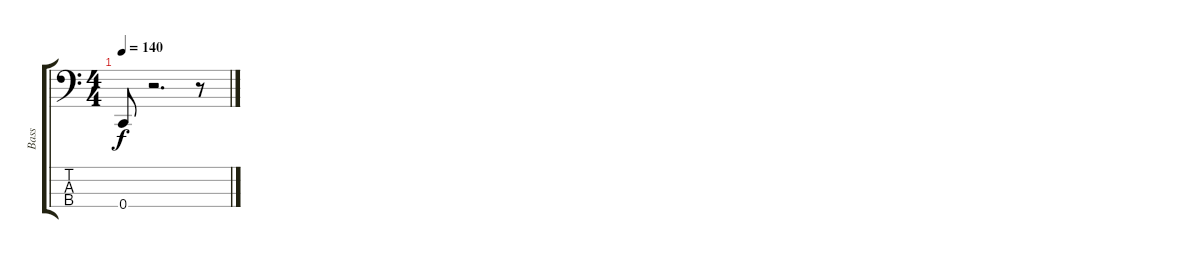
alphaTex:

\track ("Bass" "Bass") {instrument electricbassfinger}
\staff {score tabs}
\tuning (F2 C2 G1 C1) {hide}
\ts (4 4)
\tempo 140
\clef f4
\ks c
0.4.8{dy f} r.2{d} r.8
